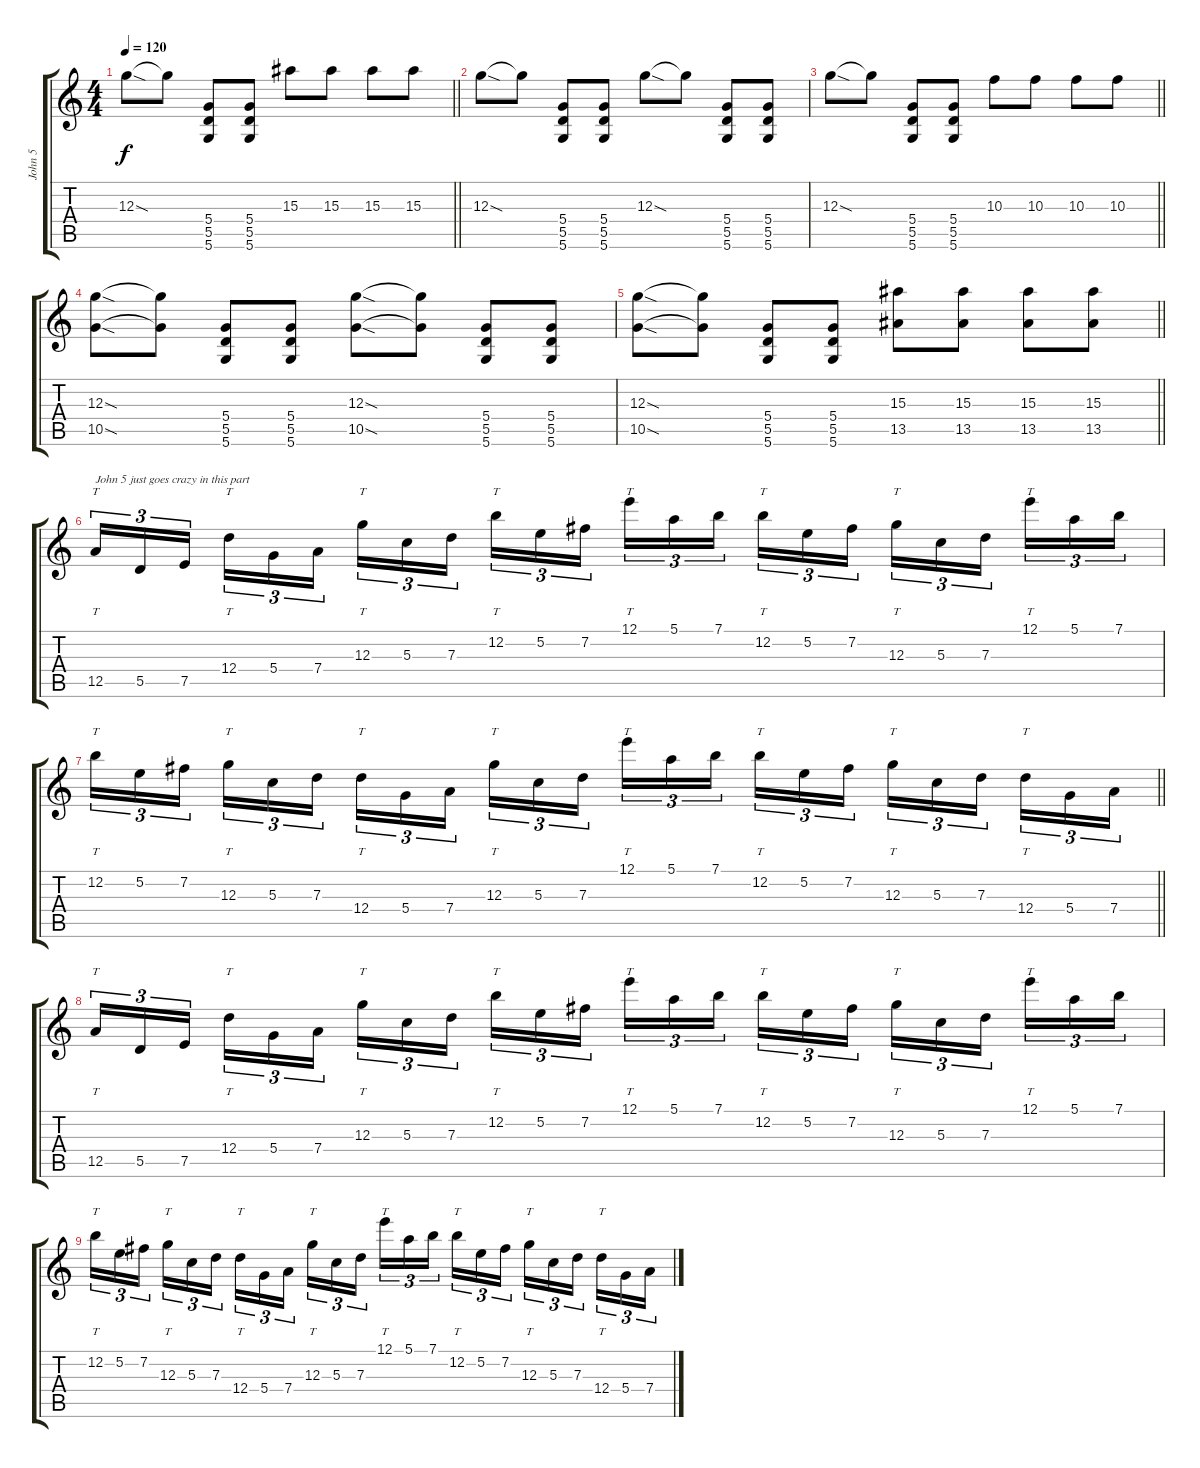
\track ("John 5" "John 5") {instrument distortionguitar}
\staff {score tabs}
\tuning (E4 B3 G3 D3 A2 D2) {hide}
\ts (4 4)
\tempo 120
\clef g2
\barLineRight lightlight
\ks c
12.3{sod}.8{dy f} 12.3{t}.8 (5.4 5.5 5.6).8 (5.4 5.5 5.6).8 15.3.8 15.3.8 15.3.8 15.3.8 |
12.3{sod}.8 12.3{t}.8 (5.4 5.5 5.6).8 (5.4 5.5 5.6).8 12.3{sod}.8 12.3{t}.8 (5.4 5.5 5.6).8 (5.4 5.5 5.6).8 |
\barLineRight lightlight
12.3{sod}.8 12.3{t}.8 (5.4 5.5 5.6).8 (5.4 5.5 5.6).8 10.3.8 10.3.8 10.3.8 10.3.8 |
(12.3{sod} 10.5{sod}).8 (12.3{t} 10.5{t}).8 (5.4 5.5 5.6).8 (5.4 5.5 5.6).8 (12.3{sod} 10.5{sod}).8 (12.3{t} 10.5{t}).8 (5.4 5.5 5.6).8 (5.4 5.5 5.6).8 |
\barLineRight lightlight
(12.3{sod} 10.5{sod}).8 (12.3{t} 10.5{t}).8 (5.4 5.5 5.6).8 (5.4 5.5 5.6).8 (15.3 13.5).8 (15.3 13.5).8 (15.3 13.5).8 (15.3 13.5).8 |
12.5.16{tt tu (3 2) txt "John 5 just goes crazy in this part" volume 10} 5.5.16{tu (3 2)} 7.5.16{tu (3 2) beam splitsecondary} 12.4.16{tt tu (3 2)} 5.4.16{tu (3 2)} 7.4.16{tu (3 2)} 12.3.16{tt tu (3 2)} 5.3.16{tu (3 2)} 7.3.16{tu (3 2) beam splitsecondary} 12.2.16{tt tu (3 2)} 5.2.16{tu (3 2)} 7.2.16{tu (3 2)} 12.1.16{tt tu (3 2)} 5.1.16{tu (3 2)} 7.1.16{tu (3 2) beam splitsecondary} 12.2.16{tt tu (3 2)} 5.2.16{tu (3 2)} 7.2.16{tu (3 2)} 12.3.16{tt tu (3 2)} 5.3.16{tu (3 2)} 7.3.16{tu (3 2) beam splitsecondary} 12.1.16{tt tu (3 2)} 5.1.16{tu (3 2)} 7.1.16{tu (3 2)} |
\barLineRight lightlight
12.2.16{tt tu (3 2)} 5.2.16{tu (3 2)} 7.2.16{tu (3 2) beam splitsecondary} 12.3.16{tt tu (3 2)} 5.3.16{tu (3 2)} 7.3.16{tu (3 2)} 12.4.16{tt tu (3 2)} 5.4.16{tu (3 2)} 7.4.16{tu (3 2) beam splitsecondary} 12.3.16{tt tu (3 2)} 5.3.16{tu (3 2)} 7.3.16{tu (3 2)} 12.1.16{tt tu (3 2)} 5.1.16{tu (3 2)} 7.1.16{tu (3 2) beam splitsecondary} 12.2.16{tt tu (3 2)} 5.2.16{tu (3 2)} 7.2.16{tu (3 2)} 12.3.16{tt tu (3 2)} 5.3.16{tu (3 2)} 7.3.16{tu (3 2) beam splitsecondary} 12.4.16{tt tu (3 2)} 5.4.16{tu (3 2)} 7.4.16{tu (3 2)} |
12.5.16{tt tu (3 2) volume 8} 5.5.16{tu (3 2)} 7.5.16{tu (3 2) beam splitsecondary} 12.4.16{tt tu (3 2)} 5.4.16{tu (3 2)} 7.4.16{tu (3 2)} 12.3.16{tt tu (3 2)} 5.3.16{tu (3 2)} 7.3.16{tu (3 2) beam splitsecondary} 12.2.16{tt tu (3 2)} 5.2.16{tu (3 2)} 7.2.16{tu (3 2)} 12.1.16{tt tu (3 2)} 5.1.16{tu (3 2)} 7.1.16{tu (3 2) beam splitsecondary} 12.2.16{tt tu (3 2)} 5.2.16{tu (3 2)} 7.2.16{tu (3 2)} 12.3.16{tt tu (3 2)} 5.3.16{tu (3 2)} 7.3.16{tu (3 2) beam splitsecondary} 12.1.16{tt tu (3 2)} 5.1.16{tu (3 2)} 7.1.16{tu (3 2)} |
12.2.16{tt tu (3 2)} 5.2.16{tu (3 2)} 7.2.16{tu (3 2) beam splitsecondary} 12.3.16{tt tu (3 2)} 5.3.16{tu (3 2)} 7.3.16{tu (3 2)} 12.4.16{tt tu (3 2)} 5.4.16{tu (3 2)} 7.4.16{tu (3 2) beam splitsecondary} 12.3.16{tt tu (3 2)} 5.3.16{tu (3 2)} 7.3.16{tu (3 2)} 12.1.16{tt tu (3 2)} 5.1.16{tu (3 2)} 7.1.16{tu (3 2) beam splitsecondary} 12.2.16{tt tu (3 2)} 5.2.16{tu (3 2)} 7.2.16{tu (3 2)} 12.3.16{tt tu (3 2)} 5.3.16{tu (3 2)} 7.3.16{tu (3 2) beam splitsecondary} 12.4.16{tt tu (3 2)} 5.4.16{tu (3 2)} 7.4.16{tu (3 2)}
